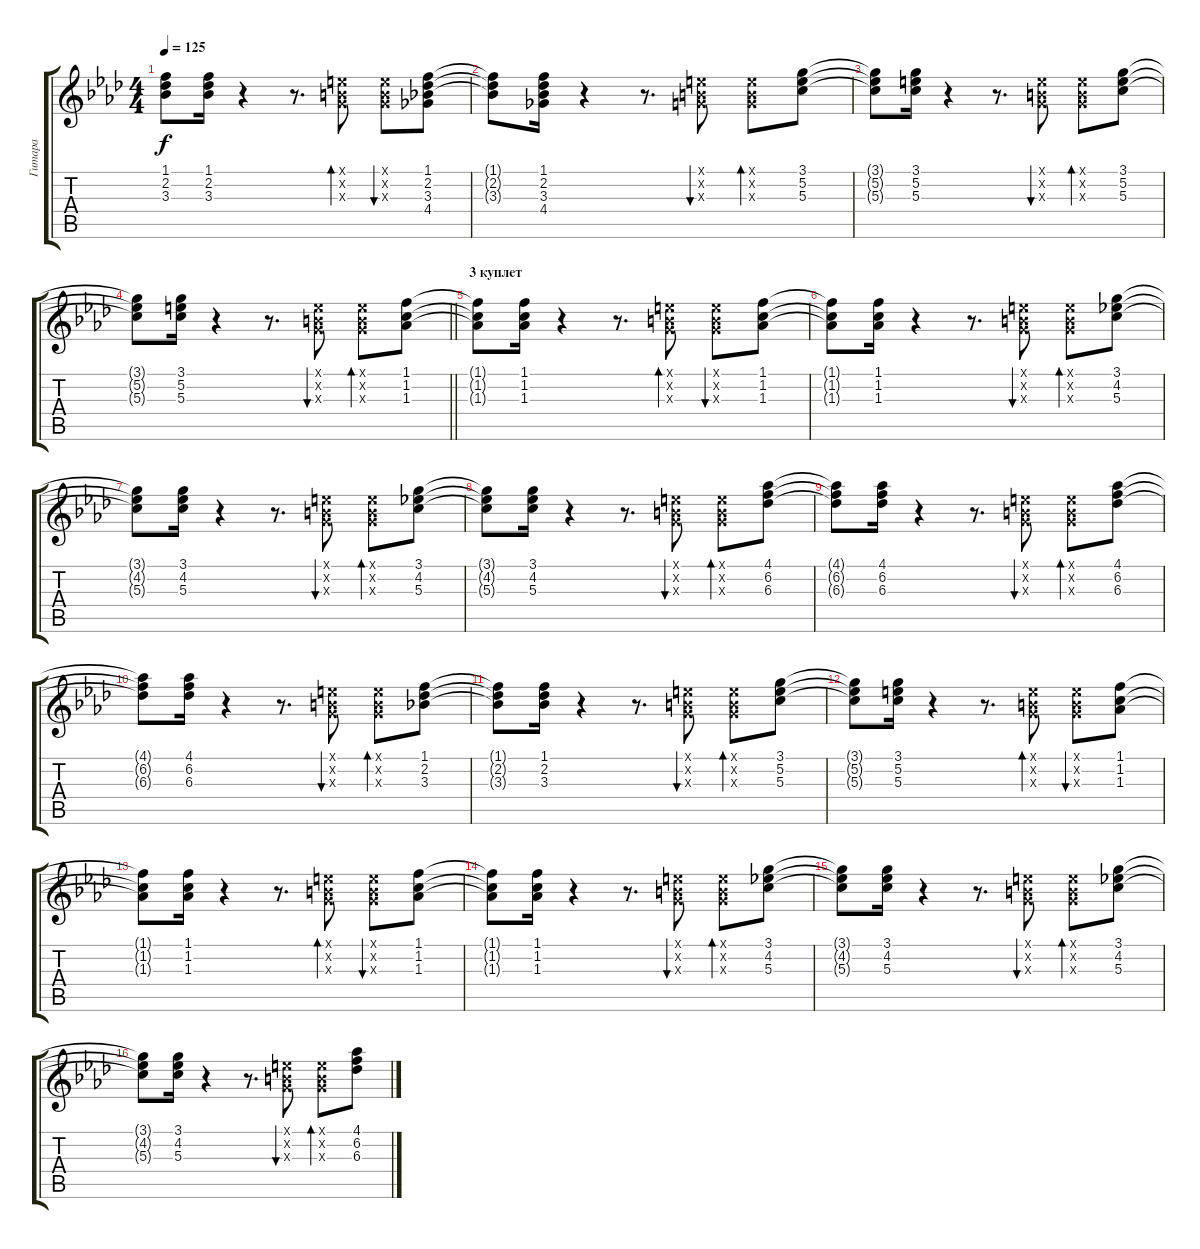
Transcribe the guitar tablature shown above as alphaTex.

\track ("Гитара" "Гитара") {solo instrument electricguitarclean}
\staff {score tabs}
\tuning (E4 B3 G3 D3 A2 E2) {hide}
\ts (4 4)
\tempo 125
\clef g2
\ks fminor
(1.1{t} 2.2{t} 3.3{t}).8{dy f} (1.1 2.2 3.3).16 r.4 r.8{d} (0.1{x} 0.2{x} 0.3{x}).8{bd 60} (0.1{x} 0.2{x} 0.3{x}).8{bu 60} (1.1 2.2 3.3 4.4).8 |
(1.1{t} 2.2{t} 3.3{t}).8 (1.1 2.2 3.3 4.4).16 r.4 r.8{d} (0.1{x} 0.2{x} 0.3{x}).8{bu 60} (0.1{x} 0.2{x} 0.3{x}).8{bd 60} (3.1 5.2 5.3).8 |
(3.1{t} 5.2{t} 5.3{t}).8 (3.1 5.2 5.3).16 r.4 r.8{d} (0.1{x} 0.2{x} 0.3{x}).8{bu 60} (0.1{x} 0.2{x} 0.3{x}).8{bd 60} (3.1 5.2 5.3).8 |
\barLineRight lightlight
(3.1{t} 5.2{t} 5.3{t}).8 (3.1 5.2 5.3).16 r.4 r.8{d} (0.1{x} 0.2{x} 0.3{x}).8{bu 60} (0.1{x} 0.2{x} 0.3{x}).8{bd 60} (1.1 1.2 1.3).8 |
\section ("" "3 куплет")
(1.1{t} 1.2{t} 1.3{t}).8 (1.1 1.2 1.3).16 r.4 r.8{d} (0.1{x} 0.2{x} 0.3{x}).8{bd 60} (0.1{x} 0.2{x} 0.3{x}).8{bu 60} (1.1 1.2 1.3).8 |
(1.1{t} 1.2{t} 1.3{t}).8 (1.1 1.2 1.3).16 r.4 r.8{d} (0.1{x} 0.2{x} 0.3{x}).8{bu 60} (0.1{x} 0.2{x} 0.3{x}).8{bd 60} (3.1 4.2 5.3).8 |
(3.1{t} 4.2{t} 5.3{t}).8 (3.1 4.2 5.3).16 r.4 r.8{d} (0.1{x} 0.2{x} 0.3{x}).8{bu 60} (0.1{x} 0.2{x} 0.3{x}).8{bd 60} (3.1 4.2 5.3).8 |
(3.1{t} 4.2{t} 5.3{t}).8 (3.1 4.2 5.3).16 r.4 r.8{d} (0.1{x} 0.2{x} 0.3{x}).8{bu 60} (0.1{x} 0.2{x} 0.3{x}).8{bd 60} (4.1 6.2 6.3).8 |
(4.1{t} 6.2{t} 6.3{t}).8 (4.1 6.2 6.3).16 r.4 r.8{d} (0.1{x} 0.2{x} 0.3{x}).8{bu 60} (0.1{x} 0.2{x} 0.3{x}).8{bd 60} (4.1 6.2 6.3).8 |
(4.1{t} 6.2{t} 6.3{t}).8 (4.1 6.2 6.3).16 r.4 r.8{d} (0.1{x} 0.2{x} 0.3{x}).8{bu 60} (0.1{x} 0.2{x} 0.3{x}).8{bd 60} (1.1 2.2 3.3).8 |
(1.1{t} 2.2{t} 3.3{t}).8 (1.1 2.2 3.3).16 r.4 r.8{d} (0.1{x} 0.2{x} 0.3{x}).8{bu 60} (0.1{x} 0.2{x} 0.3{x}).8{bd 60} (3.1 5.2 5.3).8 |
(3.1{t} 5.2{t} 5.3{t}).8 (3.1 5.2 5.3).16 r.4 r.8{d} (0.1{x} 0.2{x} 0.3{x}).8{bd 60} (0.1{x} 0.2{x} 0.3{x}).8{bu 60} (1.1 1.2 1.3).8 |
(1.1{t} 1.2{t} 1.3{t}).8 (1.1 1.2 1.3).16 r.4 r.8{d} (0.1{x} 0.2{x} 0.3{x}).8{bd 60} (0.1{x} 0.2{x} 0.3{x}).8{bu 60} (1.1 1.2 1.3).8 |
(1.1{t} 1.2{t} 1.3{t}).8 (1.1 1.2 1.3).16 r.4 r.8{d} (0.1{x} 0.2{x} 0.3{x}).8{bu 60} (0.1{x} 0.2{x} 0.3{x}).8{bd 60} (3.1 4.2 5.3).8 |
(3.1{t} 4.2{t} 5.3{t}).8 (3.1 4.2 5.3).16 r.4 r.8{d} (0.1{x} 0.2{x} 0.3{x}).8{bu 60} (0.1{x} 0.2{x} 0.3{x}).8{bd 60} (3.1 4.2 5.3).8 |
(3.1{t} 4.2{t} 5.3{t}).8 (3.1 4.2 5.3).16 r.4 r.8{d} (0.1{x} 0.2{x} 0.3{x}).8{bu 60} (0.1{x} 0.2{x} 0.3{x}).8{bd 60} (4.1 6.2 6.3).8
